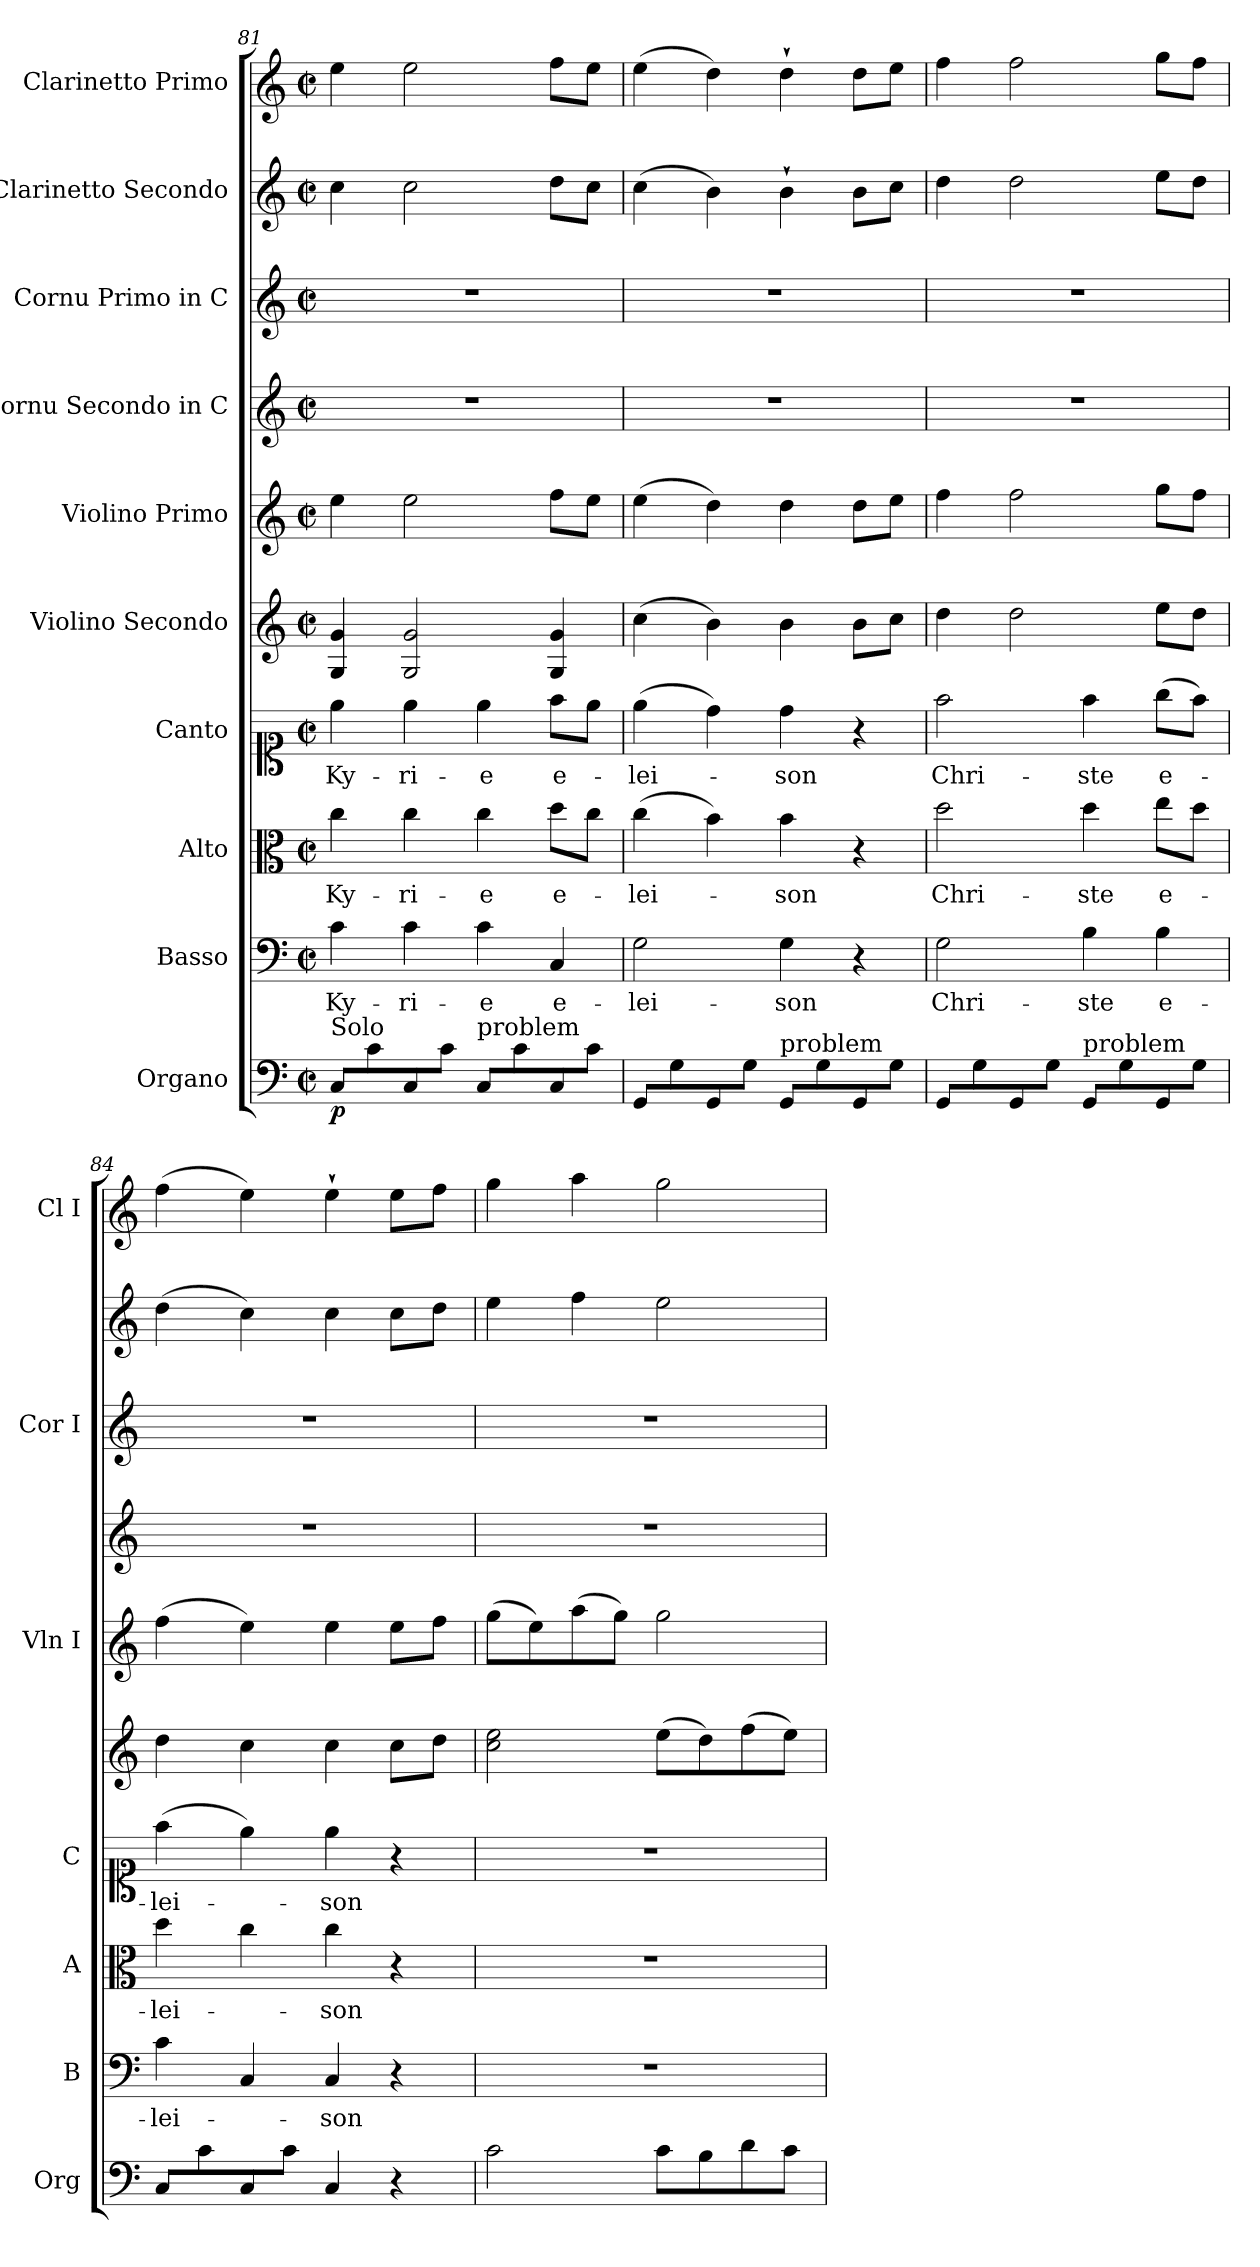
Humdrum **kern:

**kern	**dynam	**kern	**text	**kern	**text	**kern	**text	**kern	**kern	**kern	**kern	**kern	**kern
*part10	*part10	*part9	*part9	*part8	*part8	*part7	*part7	*part6	*part5	*part4	*part3	*part2	*part1
*staff10	*staff10	*staff9	*staff9	*staff8	*staff8	*staff7	*staff7	*staff6	*staff5	*staff4	*staff3	*staff2	*staff1
*I"Organo	*	*I"Basso	*	*I"Alto	*	*I"Canto	*	*I"Violino Secondo	*I"Violino Primo	*I"Cornu Secondo in C	*I"Cornu Primo in C	*I"Clarinetto Secondo	*I"Clarinetto Primo
*I'Org	*	*I'B	*	*I'A	*	*I'C	*	*	*I'Vln I	*	*I'Cor I	*	*I'Cl I
*clefF4	*	*clefF4	*	*clefC3	*	*clefC1	*	*clefG2	*clefG2	*clefG2	*clefG2	*clefG2	*clefG2
*k[]	*	*k[]	*	*k[]	*	*k[]	*	*k[]	*k[]	*k[]	*k[]	*k[]	*k[]
*C:	*	*C:	*	*C:	*	*C:	*	*C:	*C:	*C:	*C:	*C:	*C:
*M2/2	*	*M2/2	*	*M2/2	*	*M2/2	*	*M2/2	*M2/2	*M2/2	*M2/2	*M2/2	*M2/2
*met(c|)	*	*met(c|)	*	*met(c|)	*	*met(c|)	*	*met(c|)	*met(c|)	*met(c|)	*met(c|)	*met(c|)	*met(c|)
=81	=81	=81	=81	=81	=81	=81	=81	=81	=81	=81	=81	=81	=81
!LO:TX:a:t=Solo	!	!	!	!	!	!	!	!	!	!	!	!	!
8C/L	p	4c	Ky-	4cc	Ky-	4ee	Ky-	4G 4g	4ee	1r	1r	4cc	4ee
8c\	.	.	.	.	.	.	.	.	.	.	.	.	.
8C/	.	4c	-ri-	4cc	-ri-	4ee	-ri-	2G 2g	2ee	.	.	2cc	2ee
8c\J	.	.	.	.	.	.	.	.	.	.	.	.	.
!LO:TX:a:t=problem	!	!	!	!	!	!	!	!	!	!	!	!	!
8C/L	.	4c	-e	4cc	-e	4ee	-e	.	.	.	.	.	.
8c\	.	.	.	.	.	.	.	.	.	.	.	.	.
8C/	.	4C	e-	8ddL	e-	8ffL	e-	4G 4g	8ffL	.	.	8ddL	8ffL
8c\J	.	.	.	8ccJ	.	8eeJ	.	.	8eeJ	.	.	8ccJ	8eeJ
=82	=82	=82	=82	=82	=82	=82	=82	=82	=82	=82	=82	=82	=82
8GG/L	.	2G	-lei-	(>4cc	-lei-	(>4ee	-lei-	(>4cc	(>4ee	1r	1r	(>4cc	(>4ee
8G\	.	.	.	.	.	.	.	.	.	.	.	.	.
8GG/	.	.	.	4b)	.	4dd)	.	4b)	4dd)	.	.	4b)	4dd)
8G\J	.	.	.	.	.	.	.	.	.	.	.	.	.
!LO:TX:a:t=problem	!	!	!	!	!	!	!	!	!	!	!	!	!
8GG/L	.	4G	-son	4b	-son	4dd	-son	4b	4dd	.	.	4b`	4dd`
8G\	.	.	.	.	.	.	.	.	.	.	.	.	.
8GG/	.	4r	.	4r	.	4r	.	8bL	8ddL	.	.	8bL	8ddL
8G\J	.	.	.	.	.	.	.	8ccJ	8eeJ	.	.	8ccJ	8eeJ
=83	=83	=83	=83	=83	=83	=83	=83	=83	=83	=83	=83	=83	=83
8GG/L	.	2G	Chri-	2dd	Chri-	2ff	Chri-	4dd	4ff	1r	1r	4dd	4ff
8G\	.	.	.	.	.	.	.	.	.	.	.	.	.
8GG/	.	.	.	.	.	.	.	2dd	2ff	.	.	2dd	2ff
8G\J	.	.	.	.	.	.	.	.	.	.	.	.	.
!LO:TX:a:t=problem	!	!	!	!	!	!	!	!	!	!	!	!	!
8GG/L	.	4B	-ste	4dd	-ste	4ff	-ste	.	.	.	.	.	.
8G\	.	.	.	.	.	.	.	.	.	.	.	.	.
8GG/	.	4B	e-	8eeL	e-	(>8ggL	e-	8eeL	8ggL	.	.	8eeL	8ggL
8G\J	.	.	.	8ddJ	.	8ffJ)	.	8ddJ	8ffJ	.	.	8ddJ	8ffJ
=84	=84	=84	=84	=84	=84	=84	=84	=84	=84	=84	=84	=84	=84
8C/L	.	4c	-lei-	4dd	-lei-	(>4ff	-lei-	4dd	(>4ff	1r	1r	(>4dd	(>4ff
8c\	.	.	.	.	.	.	.	.	.	.	.	.	.
8C/	.	4C	.	4cc	.	4ee)	.	4cc	4ee)	.	.	4cc)	4ee)
8c\J	.	.	.	.	.	.	.	.	.	.	.	.	.
4C	.	4C	-son	4cc	-son	4ee	-son	4cc	4ee	.	.	4cc	4ee`
4r	.	4r	.	4r	.	4r	.	8ccL	8eeL	.	.	8ccL	8eeL
.	.	.	.	.	.	.	.	8ddJ	8ffJ	.	.	8ddJ	8ffJ
=85	=85	=85	=85	=85	=85	=85	=85	=85	=85	=85	=85	=85	=85
2c	.	1r	.	1r	.	1r	.	2cc 2ee	(>8ggL	1r	1r	4ee	4gg
.	.	.	.	.	.	.	.	.	8ee)	.	.	.	.
.	.	.	.	.	.	.	.	.	(>8aa	.	.	4ff	4aa
.	.	.	.	.	.	.	.	.	8ggJ)	.	.	.	.
8cL	.	.	.	.	.	.	.	(>8eeL	2gg	.	.	2ee	2gg
8B	.	.	.	.	.	.	.	8dd)	.	.	.	.	.
8d	.	.	.	.	.	.	.	(>8ff	.	.	.	.	.
8cJ	.	.	.	.	.	.	.	8eeJ)	.	.	.	.	.
=	=	=	=	=	=	=	=	=	=	=	=	=	=
*-	*-	*-	*-	*-	*-	*-	*-	*-	*-	*-	*-	*-	*-
